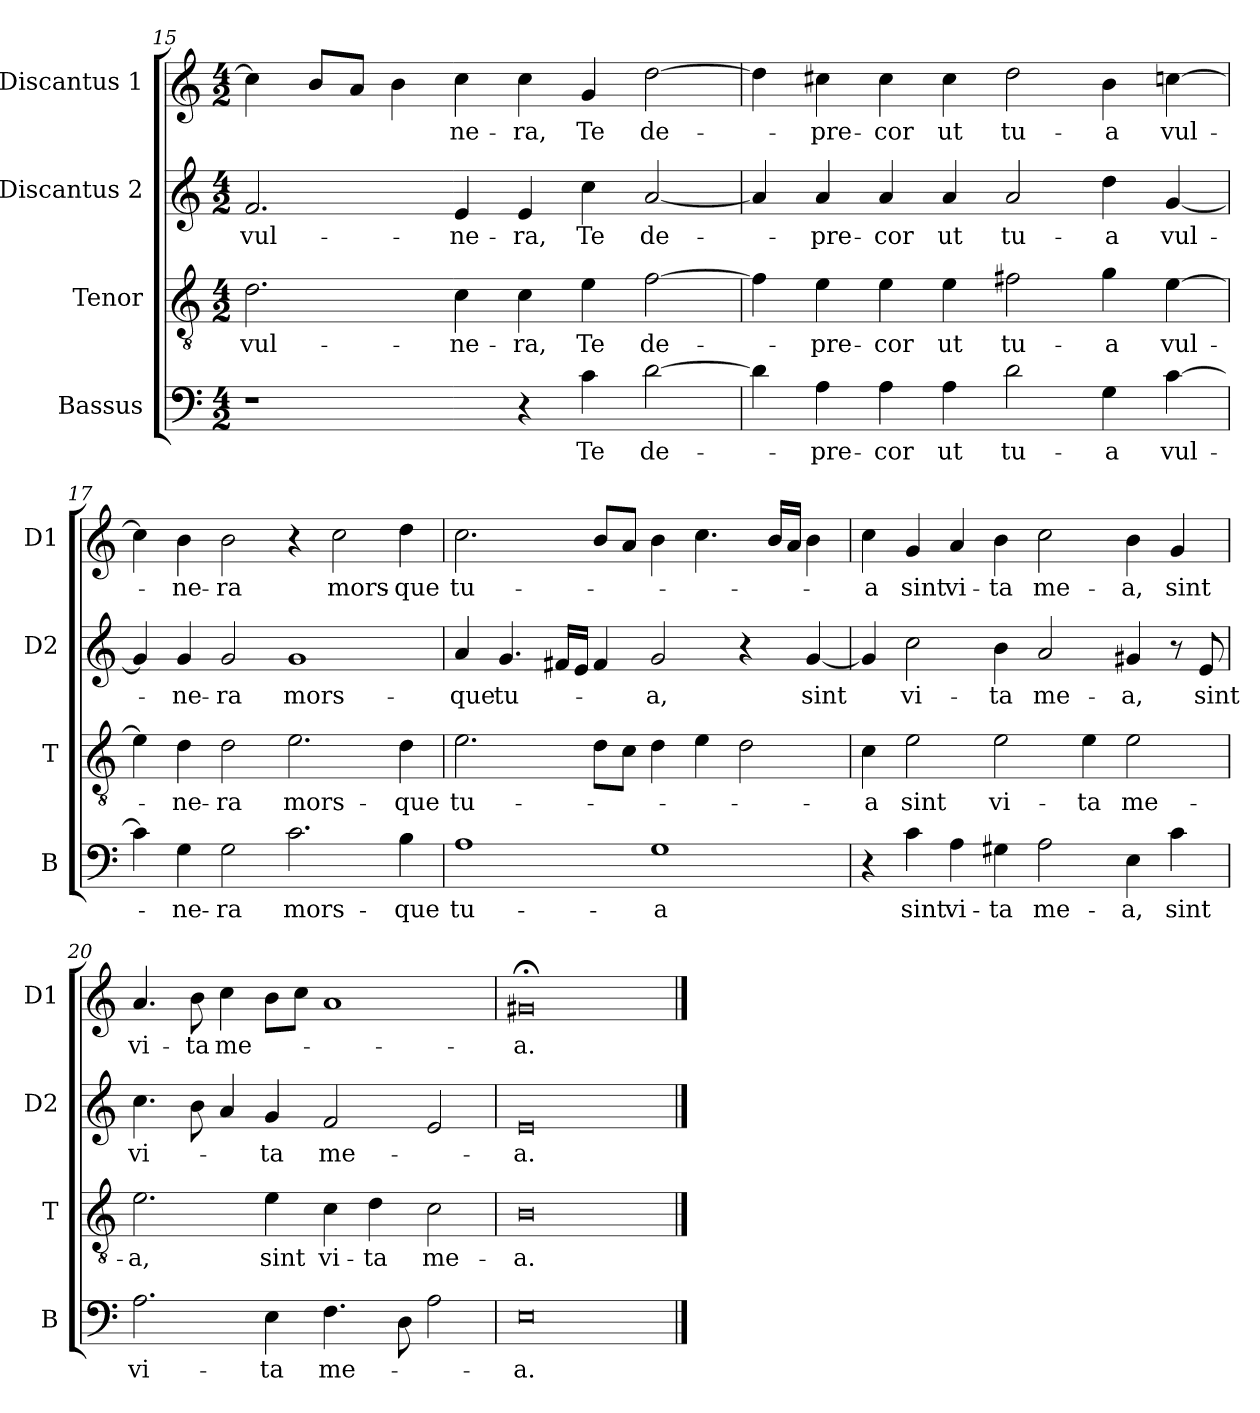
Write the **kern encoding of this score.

**kern	**text	**kern	**text	**kern	**text	**kern	**text
*part4	*part4	*part3	*part3	*part2	*part2	*part1	*part1
*staff4	*staff4	*staff3	*staff3	*staff2	*staff2	*staff1	*staff1
*I"Bassus	*	*I"Tenor	*	*I"Discantus 2	*	*I"Discantus 1	*
*I'B	*	*I'T	*	*I'D2	*	*I'D1	*
*clefF4	*	*clefGv2	*	*clefG2	*	*clefG2	*
*k[]	*	*k[]	*	*k[]	*	*k[]	*
*C:	*	*C:	*	*C:	*	*C:	*
*M4/2	*	*M4/2	*	*M4/2	*	*M4/2	*
=15	=15	=15	=15	=15	=15	=15	=15
!	!	!	!LO:LY:b	!	!LO:LY:b	!	!
1r	.	2.d\	vul-	2.f/	vul-	4cc\]	.
.	.	.	.	.	.	8b/L	.
.	.	.	.	.	.	8a/J	.
.	.	.	.	.	.	4b\	.
!	!	!	!LO:LY:b	!	!LO:LY:b	!	!LO:LY:b
.	.	4c\	-ne-	4e/	-ne-	4cc\	-ne-
!	!	!	!LO:LY:b	!	!LO:LY:b	!	!LO:LY:b
4r	.	4c\	-ra,	4e/	-ra,	4cc\	-ra,
!	!LO:LY:b	!	!LO:LY:b	!	!LO:LY:b	!	!LO:LY:b
4c\	Te	4e\	Te	4cc\	Te	4g/	Te
!	!LO:LY:b	!	!LO:LY:b	!	!LO:LY:b	!	!LO:LY:b
[2d\	de-	[2f\	de-	[2a/	de-	[2dd\	de-
=16	=16	=16	=16	=16	=16	=16	=16
4d\]	.	4f\]	.	4a/]	.	4dd\]	.
!	!LO:LY:b	!	!LO:LY:b	!	!LO:LY:b	!	!LO:LY:b
4A\	-pre-	4e\	-pre-	4a/	-pre-	4cc#X\	-pre-
!	!LO:LY:b	!	!LO:LY:b	!	!LO:LY:b	!	!LO:LY:b
4A\	-cor	4e\	-cor	4a/	-cor	4cc#\	-cor
!	!LO:LY:b	!	!LO:LY:b	!	!LO:LY:b	!	!LO:LY:b
4A\	ut	4e\	ut	4a/	ut	4cc#\	ut
!	!LO:LY:b	!	!LO:LY:b	!	!LO:LY:b	!	!LO:LY:b
2d\	tu-	2f#X\	tu-	2a/	tu-	2dd\	tu-
!	!LO:LY:b	!	!LO:LY:b	!	!LO:LY:b	!	!LO:LY:b
4G\	-a	4g\	-a	4dd\	-a	4b\	-a
!	!LO:LY:b	!	!LO:LY:b	!	!LO:LY:b	!	!LO:LY:b
[4c\	vul-	[4e\	vul-	[4g/	vul-	[4ccn\	vul-
!!LO:LB:g=z
=17	=17	=17	=17	=17	=17	=17	=17
4c\]	.	4e\]	.	4g/]	.	4cc\]	.
!	!LO:LY:b	!	!LO:LY:b	!	!LO:LY:b	!	!LO:LY:b
4G\	-ne-	4d\	-ne-	4g/	-ne-	4b\	-ne-
!	!LO:LY:b	!	!LO:LY:b	!	!LO:LY:b	!	!LO:LY:b
2G\	-ra	2d\	-ra	2g/	-ra	2b\	-ra
!	!LO:LY:b	!	!LO:LY:b	!	!LO:LY:b	!	!
2.c\	mors-	2.e\	mors-	1g	mors-	4r	.
!	!	!	!	!	!	!	!LO:LY:b
.	.	.	.	.	.	2cc\	mors-
!	!LO:LY:b	!	!LO:LY:b	!	!	!	!LO:LY:b
4B\	-que	4d\	-que	.	.	4dd\	-que
=18	=18	=18	=18	=18	=18	=18	=18
!	!LO:LY:b	!	!LO:LY:b	!	!LO:LY:b	!	!LO:LY:b
1A	tu-	2.e\	tu-	4a/	-que	2.cc\	tu-
!	!	!	!	!	!LO:LY:b	!	!
.	.	.	.	4.g/	tu-	.	.
.	.	.	.	16f#X/LL	.	.	.
.	.	.	.	16e/JJ	.	.	.
.	.	8d\L	.	4f#/	.	8b/L	.
.	.	8c\J	.	.	.	8a/J	.
!	!LO:LY:b	!	!	!	!LO:LY:b	!	!
1G	-a	4d\	.	2g/	-a,	4b\	.
.	.	4e\	.	.	.	4.cc\	.
.	.	2d\	.	4r	.	.	.
.	.	.	.	.	.	16b/LL	.
.	.	.	.	.	.	16a/JJ	.
!	!	!	!	!	!LO:LY:b	!	!
.	.	.	.	[4g/	sint	4b\	.
=19	=19	=19	=19	=19	=19	=19	=19
!	!	!	!LO:LY:b	!	!	!	!LO:LY:b
4r	.	4c\	-a	4g/]	.	4cc\	-a
!	!LO:LY:b	!	!LO:LY:b	!	!LO:LY:b	!	!LO:LY:b
4c\	sint	2e\	sint	2cc\	vi-	4g/	sint
!	!LO:LY:b	!	!	!	!	!	!LO:LY:b
4A\	vi-	.	.	.	.	4a/	vi-
!	!LO:LY:b	!	!LO:LY:b	!	!LO:LY:b	!	!LO:LY:b
4G#X\	-ta	2e\	vi-	4b\	-ta	4b\	-ta
!	!LO:LY:b	!	!	!	!LO:LY:b	!	!LO:LY:b
2A\	me-	.	.	2a/	me-	2cc\	me-
!	!	!	!LO:LY:b	!	!	!	!
.	.	4e\	-ta	.	.	.	.
!	!LO:LY:b	!	!LO:LY:b	!	!LO:LY:b	!	!LO:LY:b
4E\	-a,	2e\	me-	4g#X/	-a,	4b\	-a,
!	!LO:LY:b	!	!	!	!	!	!LO:LY:b
4c\	sint	.	.	8r	.	4g/	sint
!	!	!	!	!	!LO:LY:b	!	!
.	.	.	.	8e/	sint	.	.
=20	=20	=20	=20	=20	=20	=20	=20
!	!LO:LY:b	!	!LO:LY:b	!	!LO:LY:b	!	!LO:LY:b
2.A\	vi-	2.e\	-a,	4.cc\	vi-	4.a/	vi-
!	!	!	!	!	!	!	!LO:LY:b
.	.	.	.	8b\	.	8b\	-ta
!	!	!	!	!	!	!	!LO:LY:b
.	.	.	.	4a/	.	4cc\	me-
!	!LO:LY:b	!	!LO:LY:b	!	!LO:LY:b	!	!
4E\	-ta	4e\	sint	4g/	-ta	8b\L	.
.	.	.	.	.	.	8cc\J	.
!	!LO:LY:b	!	!LO:LY:b	!	!LO:LY:b	!	!
4.F\	me-	4c\	vi-	2f/	me-	1a	.
!	!	!	!LO:LY:b	!	!	!	!
.	.	4d\	-ta	.	.	.	.
8D\	.	.	.	.	.	.	.
!	!	!	!LO:LY:b	!	!	!	!
2A\	.	2c\	me-	2e/	.	.	.
=21	=21	=21	=21	=21	=21	=21	=21
!	!LO:LY:b	!	!LO:LY:b	!	!LO:LY:b	!	!LO:LY:b
0E	-a.	0B	-a.	0e	-a.	0g#X;<	-a.
==	==	==	==	==	==	==	==
*-	*-	*-	*-	*-	*-	*-	*-
